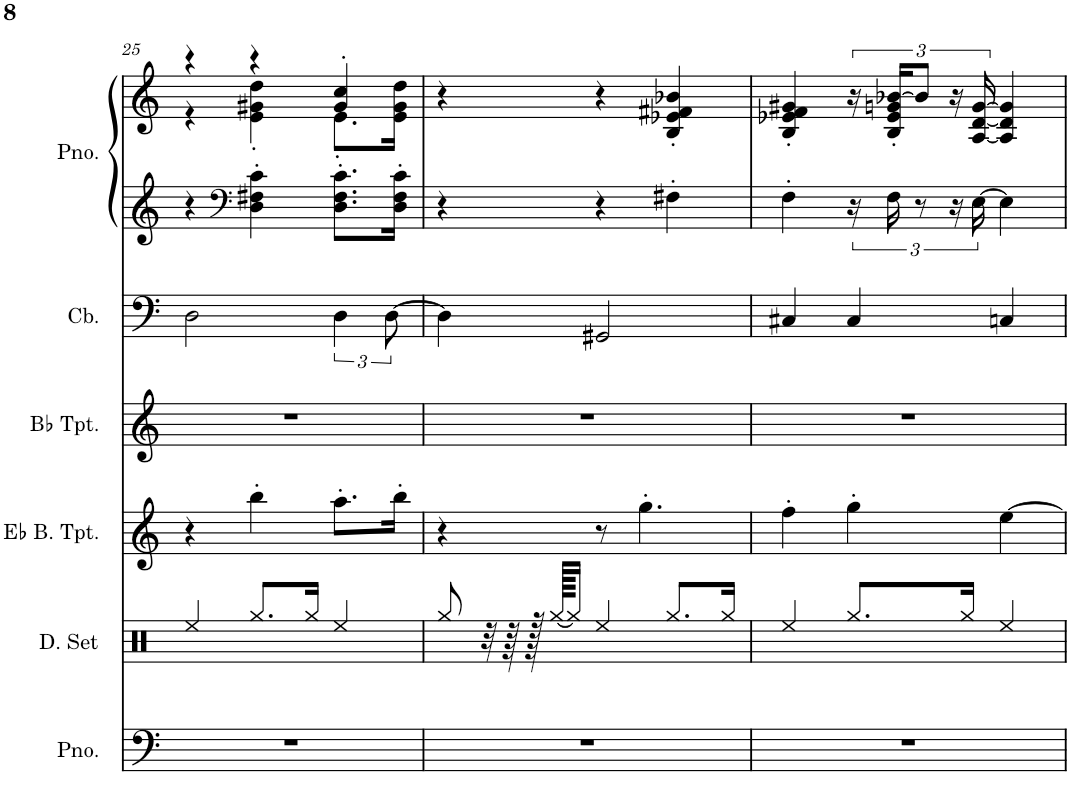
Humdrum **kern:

**kern	**kern	**kern	**kern	**kern	**kern	**kern
*part6	*part5	*part4	*part3	*part2	*part1	*part1
*staff7	*staff6	*staff5	*staff4	*staff3	*staff2	*staff1
*I"Piano	*I"Drumset	*I"Eb Bass Trumpet	*I"Bb Trumpet	*I"Contrabass	*I"Piano, Satin Doll	*
*I'Pno.	*I'D. Set	*I'Eb B. Tpt.	*I'Bb Tpt.	*I'Cb.	*I'Pno.	*
!!LO:PB:g=z
*clefF4	*clefX	*clefG2	*clefG2	*clefF4	*clefG2	*clefG2
*	*	*Trd5c9	*Trd1c2	*Trd7c12	*	*
*k[]	*k[]	*k[]	*k[]	*k[]	*k[]	*k[]
*M3/4	*M3/4	*M3/4	*M3/4	*M3/4	*M3/4	*M3/4
=25	=25	=25	=25	=25	=25	=25
*	*	*	*	*	*	*^
2.r	4Ree/	4r	2.r	2D\	4r	4r	4r
*	*	*	*	*	*clefF4	*	*
.	8.Rgg/L	4bb'\	.	.	4D\' 4F#X\' 4c\'	4r	4e\' 4g#X\' 4dd\'
.	16Rgg/Jk	.	.	.	.	.	.
.	4Ree/	8.aa'\L	.	6D\	8.D\' 8.F#\' 8.c\'L	4g#/' 4cc/'	8.e'\L
.	.	.	.	[12D\	.	.	.
.	.	16bb'\Jk	.	.	16D\' 16F#\' 16c\'Jk	.	16e\ 16g#\ 16dd\Jk
*	*	*	*	*	*	*v	*v
=26	=26	=26	=26	=26	=26	=26
2.r	8Rgg/	4r	2.r	4D\]	4r	4r
.	32r	.	.	.	.	.
.	64r	.	.	.	.	.
.	128r	.	.	.	.	.
.	[128Rgg/KKKLL	.	.	.	.	.
.	16Rgg/JJ]	.	.	.	.	.
.	4Ree/	8r	.	2GG#X/	4r	4r
.	.	4.gg'\	.	.	.	.
.	8.Rgg/L	.	.	.	4F#X'\	4B/' 4e-X/' 4f#X/' 4b-X/'
.	16Rgg/Jk	.	.	.	.	.
=27	=27	=27	=27	=27	=27	=27
2.r	4Ree/	4ff'\	2.r	4C#X/	4F'\	4B/' 4e-X/' 4f/' 4g#X/'
.	8.Rgg/L	4gg'\	.	4C#/	24r	24r
.	.	.	.	.	24F\	24B/' 24e-/' 24gn/' [24b-X/'KL
.	.	.	.	.	12r	12b-/J]
.	.	.	.	.	24r	24r
.	16Rgg/Jk	.	.	.	.	.
.	.	.	.	.	[24E\	[24A/ [24d/ [24g/
.	4Ree/	[4ee\	.	4Cn/	4E\]	4A/] 4d/] 4g/]
=	=	=	=	=	=	=
*-	*-	*-	*-	*-	*-	*-
